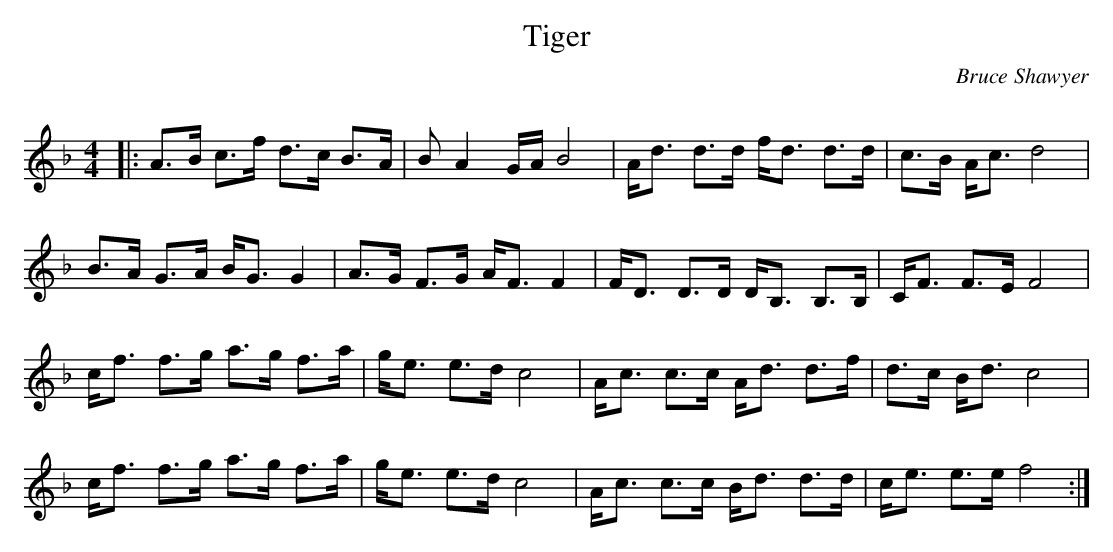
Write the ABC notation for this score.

X:1
T: Tiger
C:Bruce Shawyer
Q:128
K:F
M:4/4
L:1/16
|:A3B c3f d3c B3A|B2A4GA B8|Ad3 d3d fd3 d3d|c3B Ac3 d8|
B3A G3A BG3 G4|A3G F3G AF3 F4|FD3 D3D DB,3 B,3B,|CF3 F3E F8|
cf3 f3g a3g f3a|ge3 e3d c8|Ac3 c3c Ad3 d3f|d3c Bd3 c8|
cf3 f3g a3g f3a|ge3 e3d c8|Ac3 c3c Bd3 d3d|ce3 e3e f8:|
